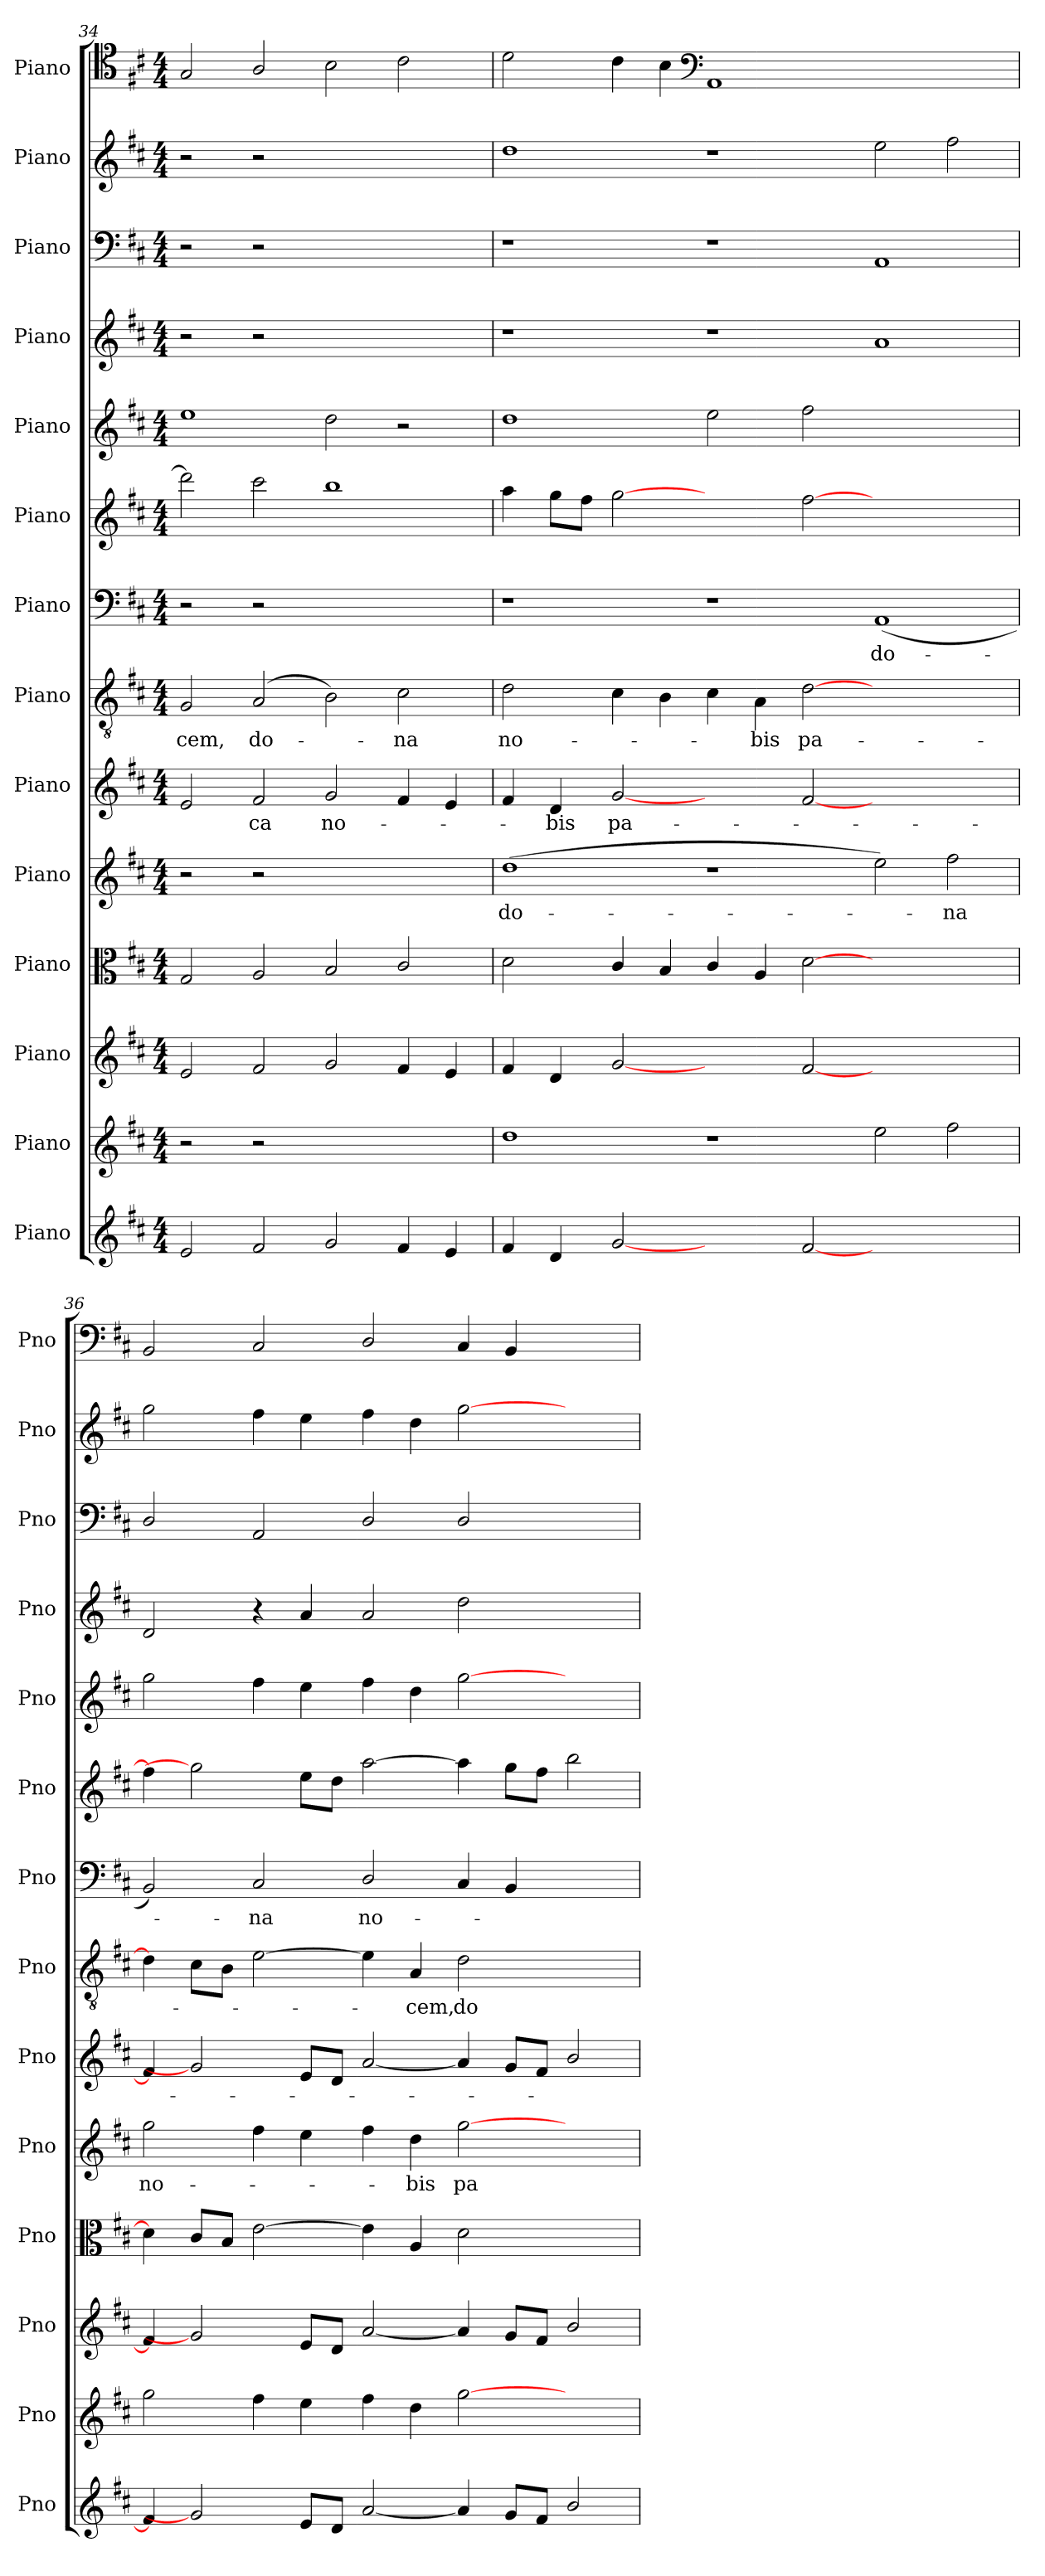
**kern	**kern	**kern	**kern	**kern	**text	**kern	**text	**kern	**text	**kern	**text	**kern	**kern	**kern	**kern	**kern	**kern
*part14	*part13	*part12	*part11	*part10	*part10	*part9	*part9	*part8	*part8	*part7	*part7	*part6	*part5	*part4	*part3	*part2	*part1
*staff14	*staff13	*staff12	*staff11	*staff10	*staff10	*staff9	*staff9	*staff8	*staff8	*staff7	*staff7	*staff6	*staff5	*staff4	*staff3	*staff2	*staff1
*I"Piano	*I"Piano	*I"Piano	*I"Piano	*I"Piano	*	*I"Piano	*	*I"Piano	*	*I"Piano	*	*I"Piano	*I"Piano	*I"Piano	*I"Piano	*I"Piano	*I"Piano
*I'Pno	*I'Pno	*I'Pno	*I'Pno	*I'Pno	*	*I'Pno	*	*I'Pno	*	*I'Pno	*	*I'Pno	*I'Pno	*I'Pno	*I'Pno	*I'Pno	*I'Pno
*clefG2	*clefG2	*clefG2	*clefC3	*clefG2	*	*clefG2	*	*clefGv2	*	*clefF4	*	*clefG2	*clefG2	*clefG2	*clefF4	*clefG2	*clefC4
*k[f#c#]	*k[f#c#]	*k[f#c#]	*k[f#c#]	*k[f#c#]	*	*k[f#c#]	*	*k[f#c#]	*	*k[f#c#]	*	*k[f#c#]	*k[f#c#]	*k[f#c#]	*k[f#c#]	*k[f#c#]	*k[f#c#]
*D:	*D:	*D:	*D:	*D:	*	*D:	*	*D:	*	*D:	*	*D:	*D:	*D:	*D:	*D:	*D:
*M4/4	*M4/4	*M4/4	*M4/4	*M4/4	*	*M4/4	*	*M4/4	*	*M4/4	*	*M4/4	*M4/4	*M4/4	*M4/4	*M4/4	*M4/4
=34	=34	=34	=34	=34	=34	=34	=34	=34	=34	=34	=34	=34	=34	=34	=34	=34	=34
!	!	!	!	!	!	!	!	!	!LO:LY:b	!	!	!	!	!	!	!	!
2e/	2r	2e/	2G/	2r	.	2e/	.	2G/	-cem,	2r	.	2ddd\]	1ee	2r	2r	2r	2G/
!	!	!	!	!	!	!	!LO:LY:b	!	!LO:LY:b	!	!	!	!	!	!	!	!
2f#/	2r	2f#/	2A/	2r	.	2f#/	-ca	(>2A/	do-	2r	.	2ccc#\	.	2r	2r	2r	2A/
!	!	!	!	!	!	!	!LO:LY:b	!	!	!	!	!	!	!	!	!	!
2g/	1ryy	2g/	2B/	1ryy	.	2g/	no-	2B\)	.	1ryy	.	1bb	2dd\	1ryy	1ryy	1ryy	2B\
!	!	!	!	!	!	!	!	!	!LO:LY:b	!	!	!	!	!	!	!	!
4f#/	.	4f#/	2c#/	.	.	4f#/	.	2c#\	-na	.	.	.	2r	.	.	.	2c#\
4e/	.	4e/	.	.	.	4e/	.	.	.	.	.	.	.	.	.	.	.
=35	=35	=35	=35	=35	=35	=35	=35	=35	=35	=35	=35	=35	=35	=35	=35	=35	=35
!	!	!	!	!	!LO:LY:b	!	!	!	!LO:LY:b	!	!	!	!	!	!	!	!
4f#/	1dd	4f#/	2d\	(>1dd	do-	4f#/	.	2d\	no-	1r	.	4aa\	1dd	1r	1r	1dd	2d\
!	!	!	!	!	!	!	!LO:LY:b	!	!	!	!	!	!	!	!	!	!
4d/	.	4d/	.	.	.	4d/	-bis	.	.	.	.	8gg\L	.	.	.	.	.
.	.	.	.	.	.	.	.	.	.	.	.	8ff#\J	.	.	.	.	.
!	!	!	!	!	!	!	!LO:LY:b	!	!	!	!	!	!	!	!	!	!
[2g	.	[2g	4c#/	.	.	[2g	pa-	4c#\	.	.	.	[2gg	.	.	.	.	4c#\
.	.	.	4B/	.	.	.	.	4B\	.	.	.	.	.	.	.	.	4B\
*	*	*	*	*	*	*	*	*	*	*	*	*	*	*	*	*	*clefF4
2ryy	1r	2ryy	4c#/	1r	.	2ryy	.	4c#\	.	1r	.	2ryy	2ee\	1r	1r	1r	1AA
!	!	!	!	!	!	!	!	!	!LO:LY:b	!	!	!	!	!	!	!	!
.	.	.	4A/	.	.	.	.	4A\	-bis	.	.	.	.	.	.	.	.
!	!	!	!	!	!	!	!	!	!LO:LY:b	!	!	!	!	!	!	!	!
[2f#/	.	[2f#/	[2d\	.	.	[2f#/	.	[2d\	pa-	.	.	[2ff#\	2ff#\	.	.	.	.
!	!	!	!	!	!	!	!	!	!	!	!LO:LY:b	!	!	!	!	!	!
1ryy	2ee\	1ryy	1ryy	2ee\)	.	1ryy	.	1ryy	.	(<1AA	do-	1ryy	1ryy	1a	1AA	2ee\	1ryy
!	!	!	!	!	!LO:LY:b	!	!	!	!	!	!	!	!	!	!	!	!
.	2ff#\	.	.	2ff#\	-na	.	.	.	.	.	.	.	.	.	.	2ff#\	.
=36	=36	=36	=36	=36	=36	=36	=36	=36	=36	=36	=36	=36	=36	=36	=36	=36	=36
!	!	!	!	!	!LO:LY:b	!	!	!	!	!	!	!	!	!	!	!	!
4f#/]	2gg\	4f#/]	4d\]	2gg\	no-	4f#/]	.	4d\]	.	2BB/)	.	4ff#\]	2gg\	2d/	2D/	2gg\	2BB/
2g]	.	2g]	8c#/L	.	.	2g]	.	8c#\L	.	.	.	2gg]	.	.	.	.	.
.	.	.	8B/J	.	.	.	.	8B\J	.	.	.	.	.	.	.	.	.
!	!	!	!	!	!	!	!	!	!	!	!LO:LY:b	!	!	!	!	!	!
.	4ff#\	.	[2e\	4ff#\	.	.	.	[2e\	.	2C#/	-na	.	4ff#\	4r	2AA/	4ff#\	2C#/
8e/L	4ee\	8e/L	.	4ee\	.	8e/L	.	.	.	.	.	8ee\L	4ee\	4a/	.	4ee\	.
8d/J	.	8d/J	.	.	.	8d/J	.	.	.	.	.	8dd\J	.	.	.	.	.
!	!	!	!	!	!	!	!	!	!	!	!LO:LY:b	!	!	!	!	!	!
[2a/	4ff#\	[2a/	4e\]	4ff#\	.	[2a/	.	4e\]	.	2D/	no-	[2aa\	4ff#\	2a/	2D/	4ff#\	2D/
!	!	!	!	!	!LO:LY:b	!	!	!	!LO:LY:b	!	!	!	!	!	!	!	!
.	4dd\	.	4A/	4dd\	-bis	.	.	4A/	-cem,	.	.	.	4dd\	.	.	4dd\	.
!	!	!	!	!	!LO:LY:b	!	!	!	!LO:LY:b	!	!	!	!	!	!	!	!
4a/]	[2gg\	4a/]	2d\	[2gg\	pa-	4a/]	.	2d\	do-	4C#/	.	4aa\]	[2gg\	2dd\	2D/	[2gg\	4C#/
8g/L	.	8g/L	.	.	.	8g/L	.	.	.	4BB/	.	8gg\L	.	.	.	.	4BB/
8f#/J	.	8f#/J	.	.	.	8f#/J	.	.	.	.	.	8ff#\J	.	.	.	.	.
2b/	2ryy	2b/	2ryy	2ryy	.	2b/	.	2ryy	.	2ryy	.	2bb\	2ryy	2ryy	2ryy	2ryy	2ryy
=	=	=	=	=	=	=	=	=	=	=	=	=	=	=	=	=	=
*-	*-	*-	*-	*-	*-	*-	*-	*-	*-	*-	*-	*-	*-	*-	*-	*-	*-
